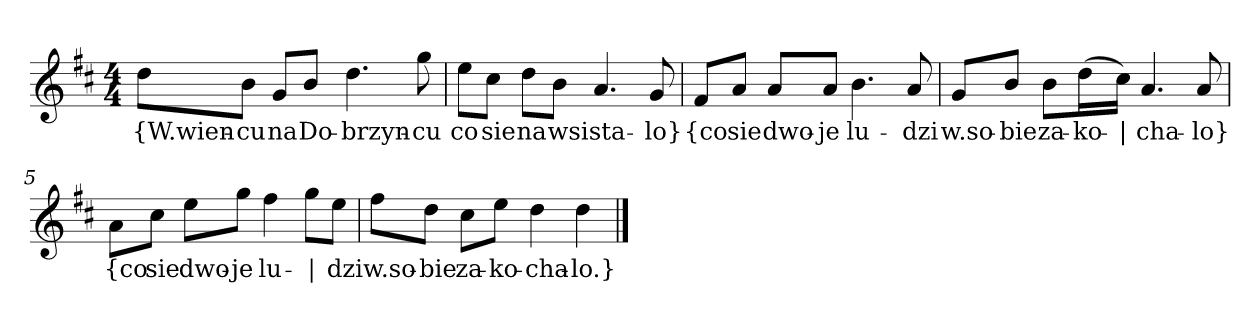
**kern	**text
*part1	*part1
*staff1	*staff1
*clefG2	*
*k[f#c#]	*
*D:	*
*M4/4	*
=	=
8dd\L	{W.wien-
8b\J	-cu
8g/L	na
8b/J	Do-
4.dd	-brzyn-
8gg	-cu
=2	=2
8ee\L	co
8cc#\J	sie
8dd\L	na
8b\J	wsi
4.a	sta-
8g	-lo}
=3y	=3y
8f#/L	{co
8a/J	sie
8a/L	dwo-
8a/J	-je
4.b	lu-
8a	-dzi
=4	=4
8g/L	w.so-
8b/J	-bie
8b\L	za-
(16dd\L	-ko-
16cc#\JJ)	|
4.a	-cha-
8a	-lo}
=5y	=5y
8a\L	{co
8cc#\J	sie
8ee\L	dwo-
8gg\J	-je
4ff#	lu-
8gg\L	|
8ee\J	-dzi
=6	=6
8ff#\L	w.so-
8dd\J	-bie
8cc#\L	za-
8ee\J	-ko-
4dd	-cha-
4dd	-lo.}
==	==
*-	*-
